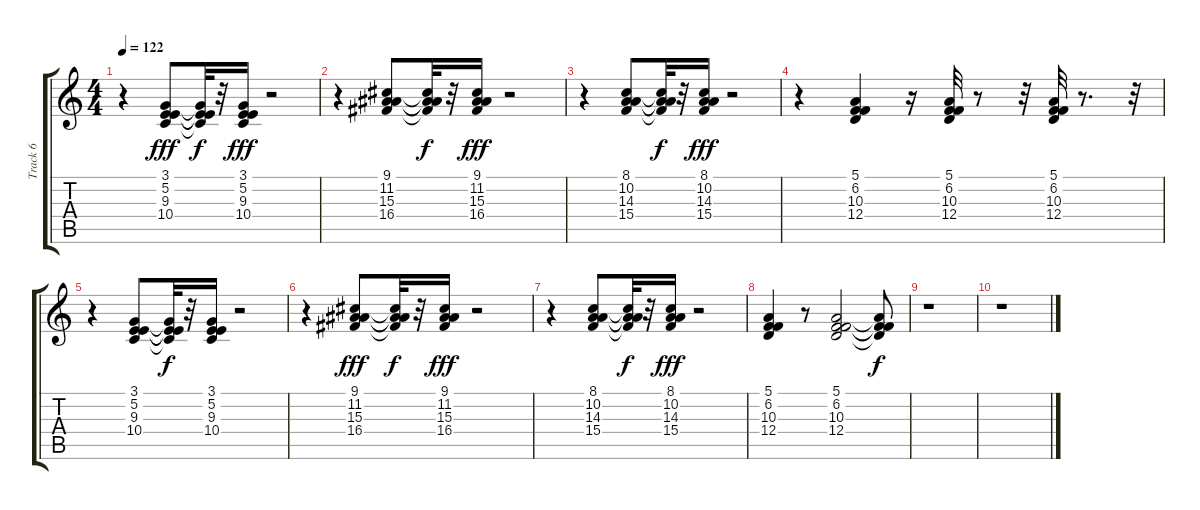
\track ("Track 6" "Track 6") {instrument synthbrass1}
\staff {score tabs}
\tuning (E4 B3 G3 D3 A2 E2) {hide}
\ts (4 4)
\tempo 122
\clef g2
\ks c
r.4{dy f} (3.1 5.2 9.3 10.4).8{dy fff} (3.1{t} 5.2{t} 9.3{t} 10.4{t}).32{dy f} r.32 (3.1 5.2 9.3 10.4).16{dy fff} r.2 |
r.4 (9.1 11.2 15.3 16.4).8 (9.1{t} 11.2{t} 15.3{t} 16.4{t}).32{dy f} r.32 (9.1 11.2 15.3 16.4).16{dy fff} r.2 |
r.4 (8.1 10.2 14.3 15.4).8 (8.1{t} 10.2{t} 14.3{t} 15.4{t}).32{dy f} r.32 (8.1 10.2 14.3 15.4).16{dy fff} r.2 |
r.4 (5.1 6.2 10.3 12.4).4 r.16 (5.1 6.2 10.3 12.4).32 r.8 r.32 (5.1 6.2 10.3 12.4).32 r.8{d} r.32 |
r.4 (3.1 5.2 9.3 10.4).8 (3.1{t} 5.2{t} 9.3{t} 10.4{t}).32{dy f} r.32 (3.1 5.2 9.3 10.4).16 r.2 |
r.4 (9.1 11.2 15.3 16.4).8{dy fff} (9.1{t} 11.2{t} 15.3{t} 16.4{t}).32{dy f} r.32 (9.1 11.2 15.3 16.4).16{dy fff} r.2 |
r.4 (8.1 10.2 14.3 15.4).8 (8.1{t} 10.2{t} 14.3{t} 15.4{t}).32{dy f} r.32 (8.1 10.2 14.3 15.4).16{dy fff} r.2 |
(5.1 6.2 10.3 12.4).4 r.8 (5.1 6.2 10.3 12.4).2 (5.1{t} 6.2{t} 10.3{t} 12.4{t}).8{dy f} |
r.1 |
r.1
